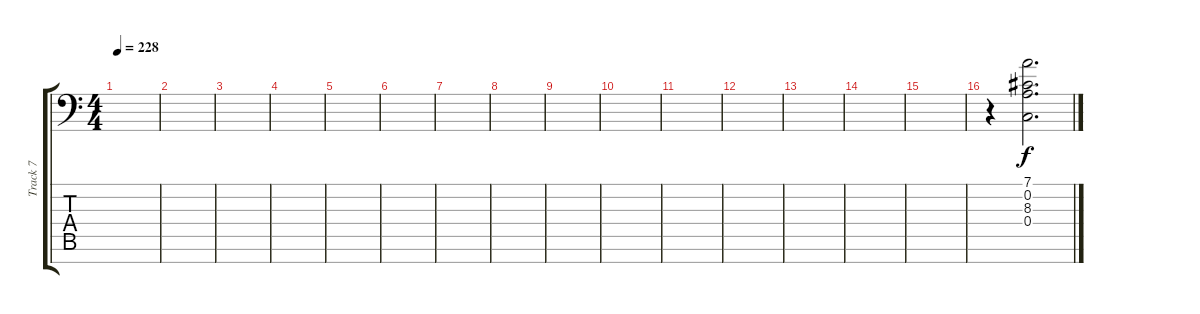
\track ("Track 7" "Track 7") {instrument reversecymbal}
\staff {score tabs}
\tuning (D4 A3 F3 C3 G2 D2 A1) {hide}
\ts (4 4)
\tempo 228
\clef f4
\ks c
|
|
|
|
|
|
|
|
|
|
|
|
|
|
|
r.4 (7.1 0.2 8.3 0.4).2{d}
